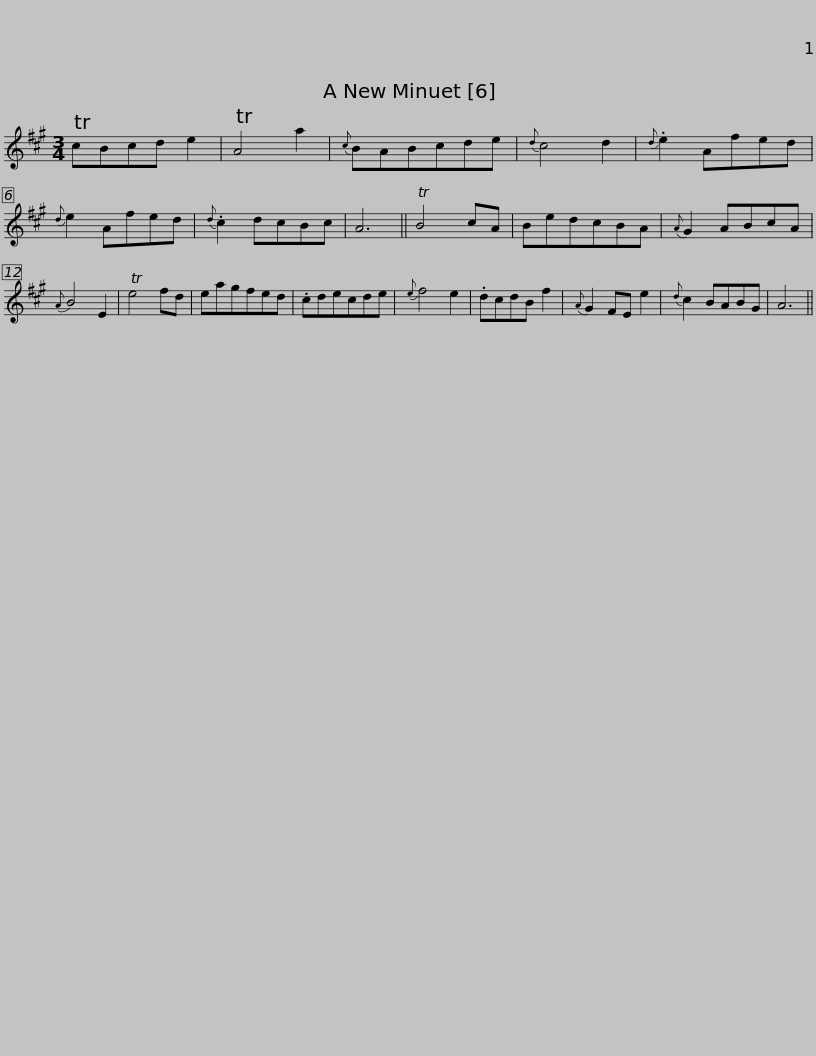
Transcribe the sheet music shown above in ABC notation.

X:1
L:1/8
M:3/4
I:linebreak $
K:A
V:1 treble
V:1
 TcBcd e2 | TA4 a2 |{c} BABcde |{d} c4 d2 |{d} .e2 Afed | %5
{d} e2 Afed |{d} .c2 dcBc | A6 || TB4 cA |$ BedcBA | %10
{A} G2 ABcA |{A} B4 E2 | Te4 fd | eagfed | .cdecde | %15
{e} f4 e2 | .dcdB f2 |{A} G2 FE e2 |${d} c2 BABG | A6 || %20
